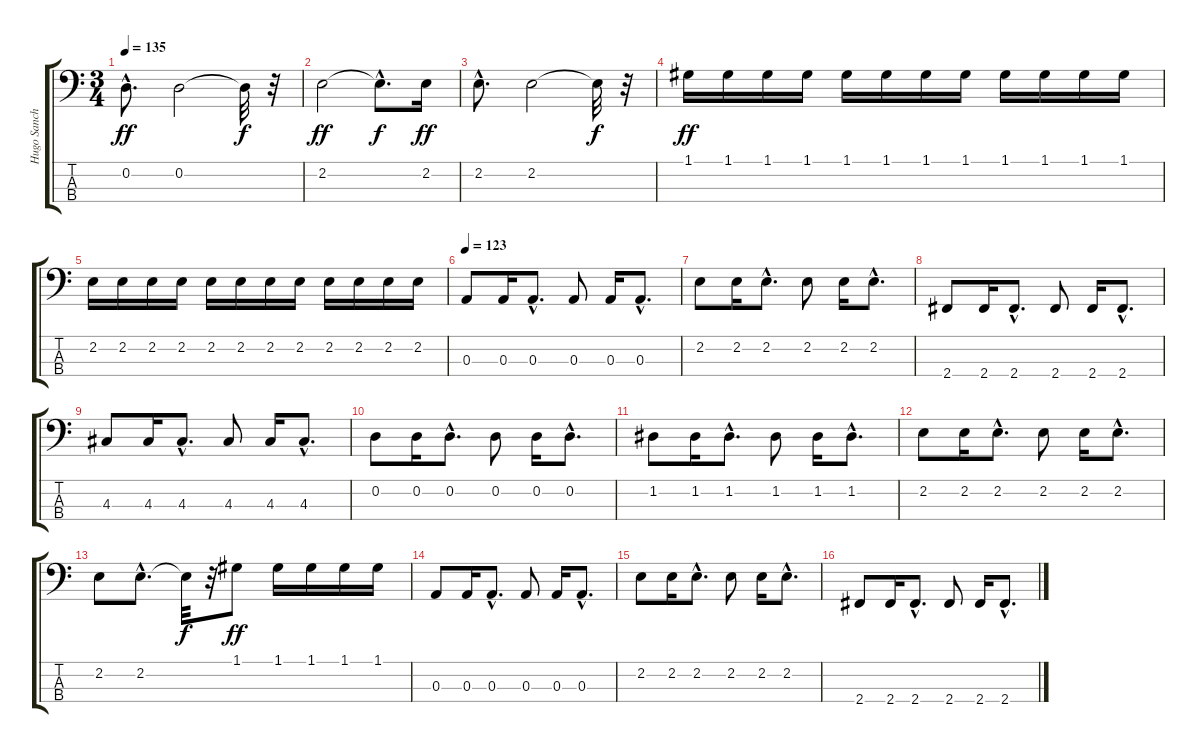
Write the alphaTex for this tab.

\track ("Hugo Sanchez" "Hugo Sanch") {instrument electricbassfinger}
\staff {score tabs}
\tuning (G2 D2 A1 E1) {hide}
\ts (3 4)
\tempo 135
\clef f4
\ks c
0.2{hac}.8{d dy ff} 0.2.2 0.2{t}.32{dy f} r.32 |
2.2.2{dy ff} 2.2{hac t}.8{d dy f} 2.2.16{dy ff} |
2.2{hac}.8{d} 2.2.2 2.2{t}.32{dy f} r.32 |
1.1.16{dy ff} 1.1.16 1.1.16 1.1.16 1.1.16 1.1.16 1.1.16 1.1.16 1.1.16 1.1.16 1.1.16 1.1.16 |
2.2.16 2.2.16 2.2.16 2.2.16 2.2.16 2.2.16 2.2.16 2.2.16 2.2.16 2.2.16 2.2.16 2.2.16 |
\tempo 123
0.3.8 0.3.16 0.3{hac}.8{d} 0.3.8 0.3.16 0.3{hac}.8{d} |
2.2.8 2.2.16 2.2{hac}.8{d} 2.2.8 2.2.16 2.2{hac}.8{d} |
2.4.8 2.4.16 2.4{hac}.8{d} 2.4.8 2.4.16 2.4{hac}.8{d} |
4.3.8 4.3.16 4.3{hac}.8{d} 4.3.8 4.3.16 4.3{hac}.8{d} |
0.2.8 0.2.16 0.2{hac}.8{d} 0.2.8 0.2.16 0.2{hac}.8{d} |
1.2.8 1.2.16 1.2{hac}.8{d} 1.2.8 1.2.16 1.2{hac}.8{d} |
2.2.8 2.2.16 2.2{hac}.8{d} 2.2.8 2.2.16 2.2{hac}.8{d} |
2.2.8 2.2{hac}.8{d} 2.2{t}.32{dy f} r.32 1.1.8{dy ff} 1.1.16 1.1.16 1.1.16 1.1.16 |
0.3.8 0.3.16 0.3{hac}.8{d} 0.3.8 0.3.16 0.3{hac}.8{d} |
2.2.8 2.2.16 2.2{hac}.8{d} 2.2.8 2.2.16 2.2{hac}.8{d} |
2.4.8 2.4.16 2.4{hac}.8{d} 2.4.8 2.4.16 2.4{hac}.8{d}
